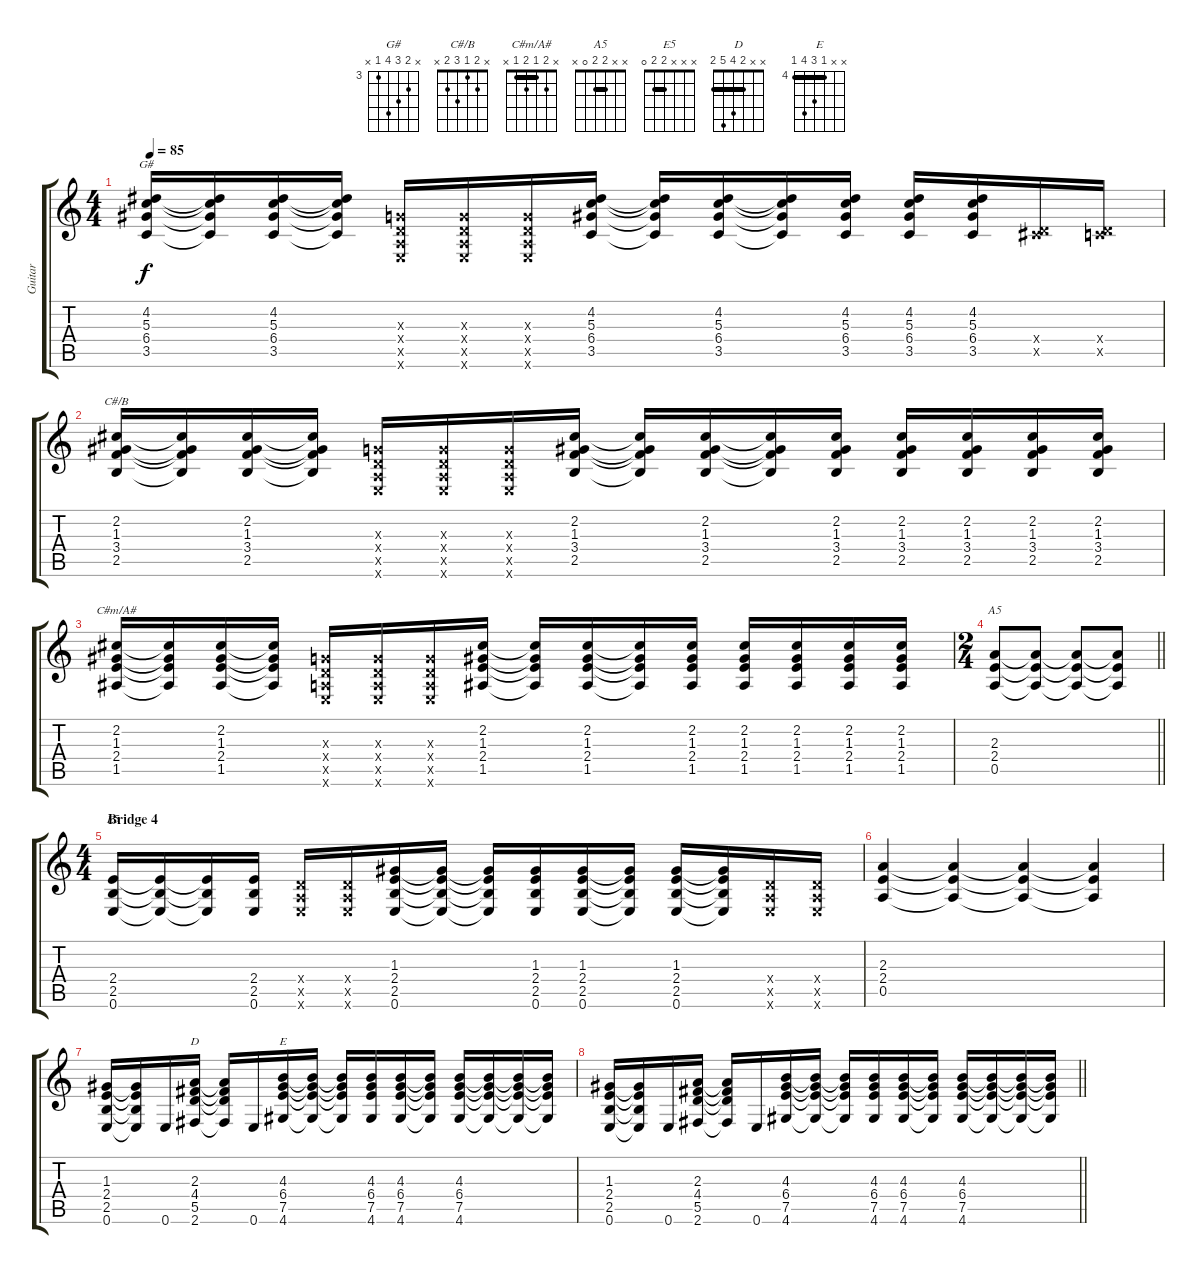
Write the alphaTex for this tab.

\track ("Guitar" "Guitar") {instrument overdrivenguitar}
\staff {score tabs}
\tuning (E4 B3 G3 D3 A2 E2) {hide}
\chord ("G#" x 4 5 6 3 x) {firstfret 3}
\chord ("C#/B" x 2 1 3 2 x)
\chord ("C#m/A#" x 2 1 2 1 x) {barre 1}
\chord ("A5" x x 2 2 0 x) {barre 2}
\chord ("E5" x x x 2 2 0) {barre 2}
\chord ("D" x x 2 4 5 2) {barre 2}
\chord ("E" x x 4 6 7 4) {firstfret 4 barre 4}
\ts (4 4)
\tempo 85
\clef g2
\ks c
(4.2 5.3 6.4 3.5).16{ch "G#" dy f} (4.2{t} 5.3{t} 6.4{t} 3.5{t}).16 (4.2 5.3 6.4 3.5).16 (4.2{t} 5.3{t} 6.4{t} 3.5{t}).16 (0.3{x} 0.4{x} 0.5{x} 0.6{x}).16 (0.3{x} 0.4{x} 0.5{x} 0.6{x}).16 (0.3{x} 0.4{x} 0.5{x} 0.6{x}).16 (4.2 5.3 6.4 3.5).16 (4.2{t} 5.3{t} 6.4{t} 3.5{t}).16 (4.2 5.3 6.4 3.5).16 (4.2{t} 5.3{t} 6.4{t} 3.5{t}).16 (4.2 5.3 6.4 3.5).16 (4.2 5.3 6.4 3.5).16 (4.2 5.3 6.4 3.5).16 (0.4{x} 4.5{x}).16 (0.4{x} 3.5{x}).16 |
(2.2 1.3 3.4 2.5).16{ch "C#/B"} (2.2{t} 1.3{t} 3.4{t} 2.5{t}).16 (2.2 1.3 3.4 2.5).16 (2.2{t} 1.3{t} 3.4{t} 2.5{t}).16 (0.3{x} 0.4{x} 0.5{x} 0.6{x}).16 (0.3{x} 0.4{x} 0.5{x} 0.6{x}).16 (0.3{x} 0.4{x} 0.5{x} 0.6{x}).16 (2.2 1.3 3.4 2.5).16 (2.2{t} 1.3{t} 3.4{t} 2.5{t}).16 (2.2 1.3 3.4 2.5).16 (2.2{t} 1.3{t} 3.4{t} 2.5{t}).16 (2.2 1.3 3.4 2.5).16 (2.2 1.3 3.4 2.5).16 (2.2 1.3 3.4 2.5).16 (2.2 1.3 3.4 2.5).16 (2.2 1.3 3.4 2.5).16 |
(2.2 1.3 2.4 1.5).16{ch "C#m/A#"} (2.2{t} 1.3{t} 2.4{t} 1.5{t}).16 (2.2 1.3 2.4 1.5).16 (2.2{t} 1.3{t} 2.4{t} 1.5{t}).16 (0.3{x} 0.4{x} 0.5{x} 0.6{x}).16 (0.3{x} 0.4{x} 0.5{x} 0.6{x}).16 (0.3{x} 0.4{x} 0.5{x} 0.6{x}).16 (2.2 1.3 2.4 1.5).16 (2.2{t} 1.3{t} 2.4{t} 1.5{t}).16 (2.2 1.3 2.4 1.5).16 (2.2{t} 1.3{t} 2.4{t} 1.5{t}).16 (2.2 1.3 2.4 1.5).16 (2.2 1.3 2.4 1.5).16 (2.2 1.3 2.4 1.5).16 (2.2 1.3 2.4 1.5).16 (2.2 1.3 2.4 1.5).16 |
\ts (2 4)
\barLineRight lightlight
(2.3 2.4 0.5).8{ch "A5"} (2.3{t} 2.4{t} 0.5{t}).8 (2.3{t} 2.4{t} 0.5{t}).8 (2.3{t} 2.4{t} 0.5{t}).8 |
\ts (4 4)
\section ("" "Bridge 4")
(2.4 2.5 0.6).16{ch "E5"} (2.4{t} 2.5{t} 0.6{t}).16 (2.4{t} 2.5{t} 0.6{t}).16 (2.4 2.5 0.6).16 (0.4{x} 0.5{x} 0.6{x}).16 (0.4{x} 0.5{x} 0.6{x}).16 (1.3 2.4 2.5 0.6).16 (1.3{t} 2.4{t} 2.5{t} 0.6{t}).16 (1.3{t} 2.4{t} 2.5{t} 0.6{t}).16 (1.3 2.4 2.5 0.6).16 (1.3 2.4 2.5 0.6).16 (1.3{t} 2.4{t} 2.5{t} 0.6{t}).16 (1.3 2.4 2.5 0.6).16 (1.3{t} 2.4{t} 2.5{t} 0.6{t}).16 (0.4{x} 0.5{x} 0.6{x}).16 (0.4{x} 0.5{x} 0.6{x}).16 |
(2.3 2.4 0.5).4 (2.3{t} 2.4{t} 0.5{t}).4 (2.3{t} 2.4{t} 0.5{t}).4 (2.3{t} 2.4{t} 0.5{t}).4 |
(1.3 2.4 2.5 0.6).16 (1.3{t} 2.4{t} 2.5{t} 0.6{t}).16 0.6.16 (2.3 4.4 5.5 2.6).16{ch "D"} (2.3{t} 4.4{t} 5.5{t} 2.6{t}).16 0.6.16 (4.3 6.4 7.5 4.6).16{ch "E"} (4.3{t} 6.4{t} 7.5{t} 4.6{t}).16 (4.3{t} 6.4{t} 7.5{t} 4.6{t}).16 (4.3 6.4 7.5 4.6).16 (4.3 6.4 7.5 4.6).16 (4.3{t} 6.4{t} 7.5{t} 4.6{t}).16 (4.3 6.4 7.5 4.6).16 (4.3{t} 6.4{t} 7.5{t} 4.6{t}).16 (4.3{t} 6.4{t} 7.5{t} 4.6{t}).16 (4.3{t} 6.4{t} 7.5{t} 4.6{t}).16 |
\barLineRight lightlight
(1.3 2.4 2.5 0.6).16 (1.3{t} 2.4{t} 2.5{t} 0.6{t}).16 0.6.16 (2.3 4.4 5.5 2.6).16 (2.3{t} 4.4{t} 5.5{t} 2.6{t}).16 0.6.16 (4.3 6.4 7.5 4.6).16 (4.3{t} 6.4{t} 7.5{t} 4.6{t}).16 (4.3{t} 6.4{t} 7.5{t} 4.6{t}).16 (4.3 6.4 7.5 4.6).16 (4.3 6.4 7.5 4.6).16 (4.3{t} 6.4{t} 7.5{t} 4.6{t}).16 (4.3 6.4 7.5 4.6).16 (4.3{t} 6.4{t} 7.5{t} 4.6{t}).16 (4.3{t} 6.4{t} 7.5{t} 4.6{t}).16 (4.3{t} 6.4{t} 7.5{t} 4.6{t}).16
